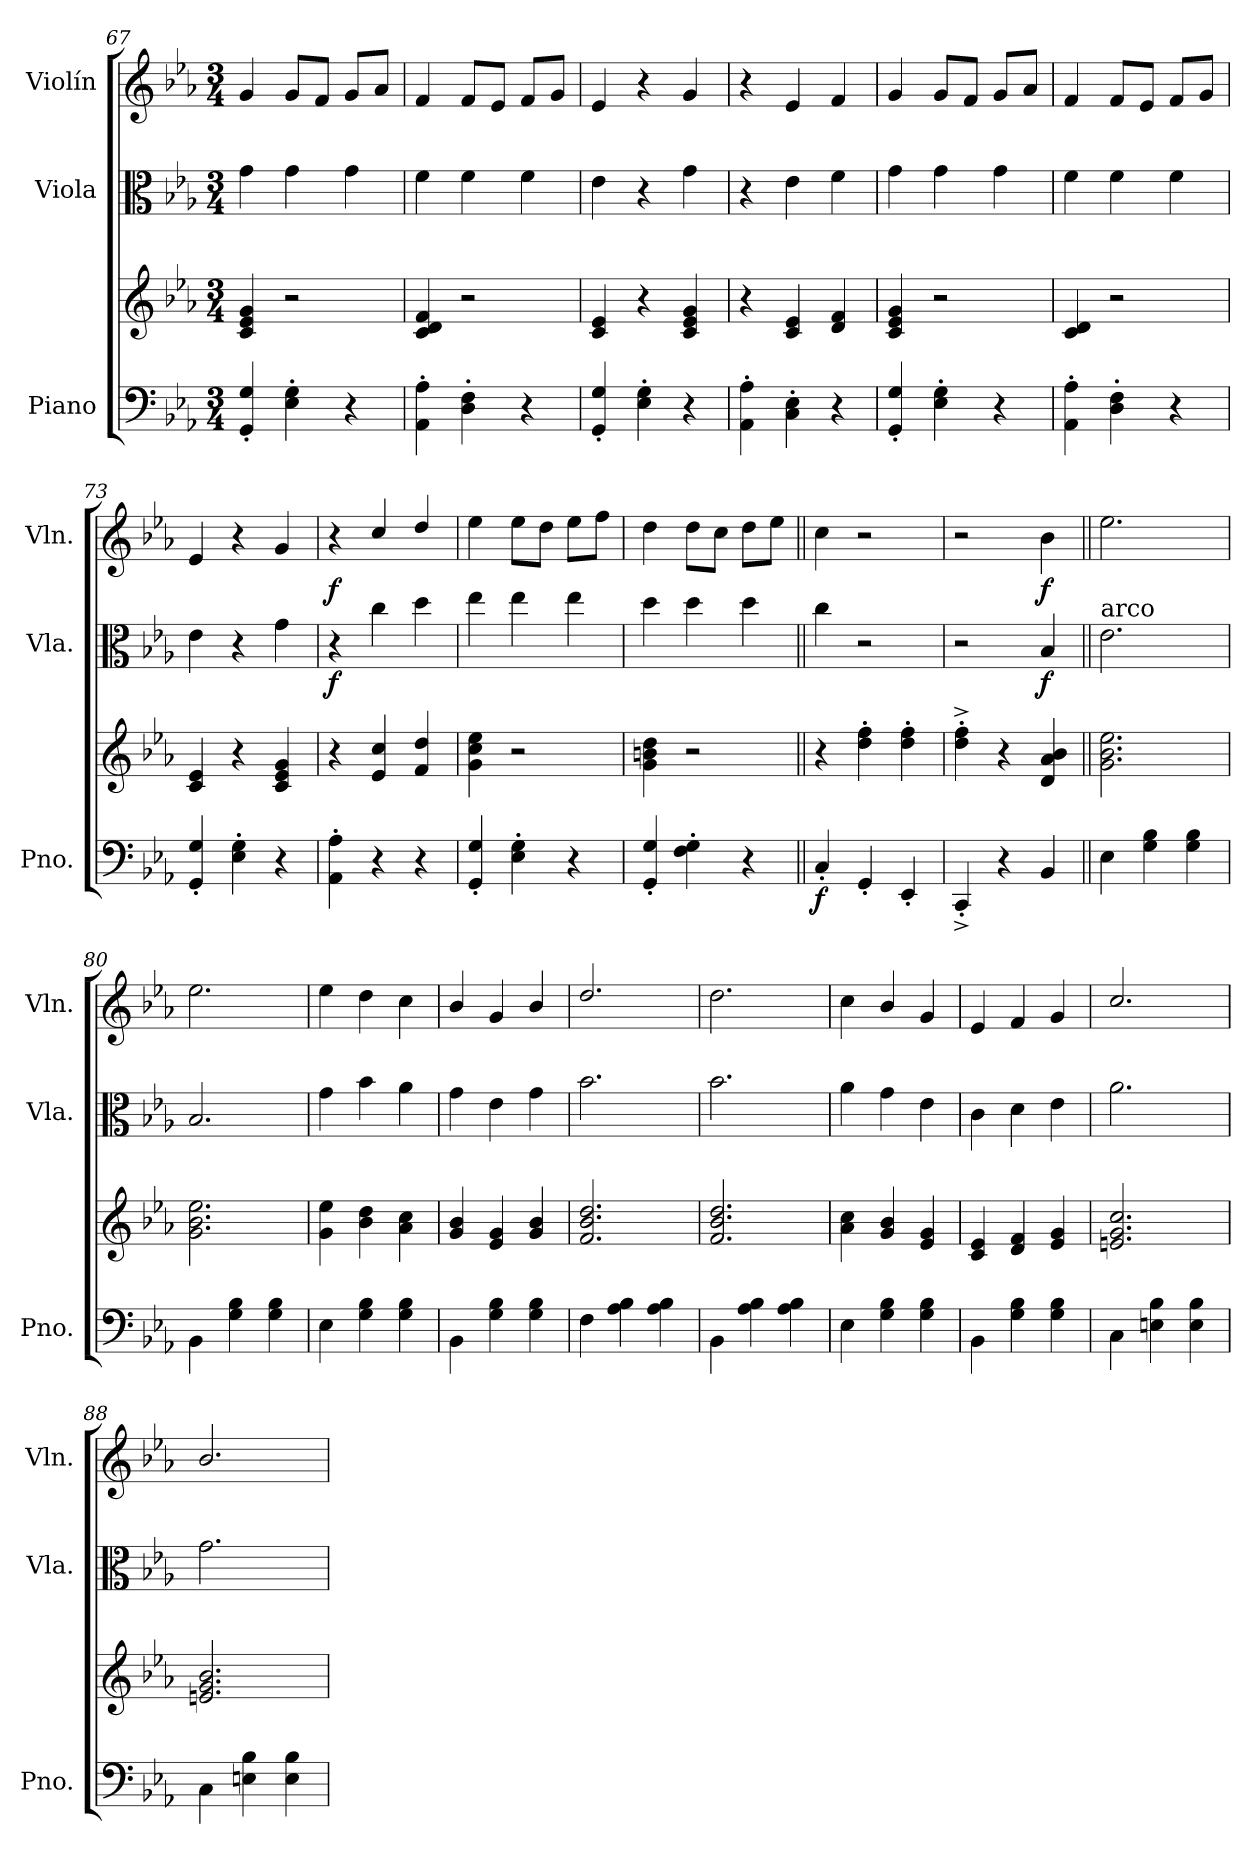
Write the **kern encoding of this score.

**kern	**kern	**dynam	**kern	**dynam	**kern	**dynam
*part3	*part3	*part3	*part2	*part2	*part1	*part1
*staff4	*staff3	*staff3/4	*staff2	*staff2	*staff1	*staff1
*I"Piano	*	*	*I"Viola	*	*I"Violín	*
*I'Pno.	*	*	*I'Vla.	*	*I'Vln.	*
*clefF4	*clefG2	*	*clefC3	*	*clefG2	*
*k[b-e-a-]	*k[b-e-a-]	*	*k[b-e-a-]	*	*k[b-e-a-]	*
*M3/4	*M3/4	*	*M3/4	*	*M3/4	*
=67	=67	=67	=67	=67	=67	=67
4GG/' 4G/'	4c/ 4e-/ 4g/	.	4g\	.	4g/	.
4E-\' 4G\'	2r	.	4g\	.	8g/L	.
.	.	.	.	.	8f/J	.
4r	.	.	4g\	.	8g/L	.
.	.	.	.	.	8a-/J	.
!!LO:LB:g=z
=68	=68	=68	=68	=68	=68	=68
4AA-\' 4A-\'	4c/ 4d/ 4f/	.	4f\	.	4f/	.
4D\' 4F\'	2r	.	4f\	.	8f/L	.
.	.	.	.	.	8e-/J	.
4r	.	.	4f\	.	8f/L	.
.	.	.	.	.	8g/J	.
=69	=69	=69	=69	=69	=69	=69
4GG/' 4G/'	4c/ 4e-/	.	4e-\	.	4e-/	.
4E-\' 4G\'	4r	.	4r	.	4r	.
4r	4c/ 4e-/ 4g/	.	4g\	.	4g/	.
=70	=70	=70	=70	=70	=70	=70
4AA-\' 4A-\'	4r	.	4r	.	4r	.
4C\' 4E-\'	4c/ 4e-/	.	4e-\	.	4e-/	.
4r	4d/ 4f/	.	4f\	.	4f/	.
=71	=71	=71	=71	=71	=71	=71
4GG/' 4G/'	4c/ 4e-/ 4g/	.	4g\	.	4g/	.
4E-\' 4G\'	2r	.	4g\	.	8g/L	.
.	.	.	.	.	8f/J	.
4r	.	.	4g\	.	8g/L	.
.	.	.	.	.	8a-/J	.
=72	=72	=72	=72	=72	=72	=72
4AA-\' 4A-\'	4c/ 4d/	.	4f\	.	4f/	.
4D\' 4F\'	2r	.	4f\	.	8f/L	.
.	.	.	.	.	8e-/J	.
4r	.	.	4f\	.	8f/L	.
.	.	.	.	.	8g/J	.
=73	=73	=73	=73	=73	=73	=73
4GG/' 4G/'	4c/ 4e-/	.	4e-\	.	4e-/	.
4E-\' 4G\'	4r	.	4r	.	4r	.
4r	4c/ 4e-/ 4g/	.	4g\	.	4g/	.
=74	=74	=74	=74	=74	=74	=74
!	!	!LO:DY:b=2	!	!	!	!
!	!	!LO:DY:n=1:b	!	!LO:DY:b	!	!LO:DY:b
4AA-\' 4A-\'	4r	mf mf	4r	f	4r	f
4r	4e-/ 4cc/	.	4cc\	.	4cc/	.
4r	4f/ 4dd/	.	4dd\	.	4dd/	.
=75	=75	=75	=75	=75	=75	=75
4GG/' 4G/'	4g\ 4cc\ 4ee-\	.	4ee-\	.	4ee-\	.
4E-\' 4G\'	2r	.	4ee-\	.	8ee-\L	.
.	.	.	.	.	8dd\J	.
4r	.	.	4ee-\	.	8ee-\L	.
.	.	.	.	.	8ff\J	.
!!LO:LB:g=z
=76	=76	=76	=76	=76	=76	=76
4GG/' 4G/'	4g\ 4bn\ 4dd\	.	4dd\	.	4dd\	.
4F\' 4G\'	2r	.	4dd\	.	8dd\L	.
.	.	.	.	.	8cc\J	.
4r	.	.	4dd\	.	8dd\L	.
.	.	.	.	.	8ee-\J	.
=77||	=77||	=77||	=77||	=77||	=77||	=77||
!	!	!LO:DY:b=2	!	!	!	!
4C'/	4r	f	4cc\	.	4cc\	.
4GG'/	4dd\' 4ff\'	.	2r	.	2r	.
4EE-'/	4dd\' 4ff\'	.	.	.	.	.
=78	=78	=78	=78	=78	=78	=78
4CC'^/	4dd\'^ 4ff\'^	.	2r	.	2r	.
4r	4r	.	.	.	.	.
!	!	!LO:DY:b=2	!	!	!	!
!	!	!LO:DY:n=1:b	!	!LO:DY:b	!	!LO:DY:b
4BB-/	4d/ 4a-/ 4b-/	mf mf	4B-/	f	4b-\	f
=79||	=79||	=79||	=79||	=79||	=79||	=79||
!	!	!	!LO:TX:a:t=arco	!	!	!
4E-\	2.g\ 2.b-\ 2.ee-\	.	2.e-\	.	2.ee-\	.
4G\ 4B-\	.	.	.	.	.	.
4G\ 4B-\	.	.	.	.	.	.
=80	=80	=80	=80	=80	=80	=80
4BB-\	2.g\ 2.b-\ 2.ee-\	.	2.B-/	.	2.ee-\	.
4G\ 4B-\	.	.	.	.	.	.
4G\ 4B-\	.	.	.	.	.	.
=81	=81	=81	=81	=81	=81	=81
4E-\	4g\ 4ee-\	.	4g\	.	4ee-\	.
4G\ 4B-\	4b-\ 4dd\	.	4b-\	.	4dd\	.
4G\ 4B-\	4a-\ 4cc\	.	4a-\	.	4cc\	.
=82	=82	=82	=82	=82	=82	=82
4BB-\	4g/ 4b-/	.	4g\	.	4b-/	.
4G\ 4B-\	4e-/ 4g/	.	4e-\	.	4g/	.
4G\ 4B-\	4g/ 4b-/	.	4g\	.	4b-/	.
=83	=83	=83	=83	=83	=83	=83
4F\	2.f/ 2.b-/ 2.dd/	.	2.b-\	.	2.dd/	.
4A-\ 4B-\	.	.	.	.	.	.
4A-\ 4B-\	.	.	.	.	.	.
=84	=84	=84	=84	=84	=84	=84
4BB-\	2.f/ 2.b-/ 2.dd/	.	2.b-\	.	2.dd\	.
4A-\ 4B-\	.	.	.	.	.	.
4A-\ 4B-\	.	.	.	.	.	.
=85	=85	=85	=85	=85	=85	=85
4E-\	4a-\ 4cc\	.	4a-\	.	4cc\	.
4G\ 4B-\	4g/ 4b-/	.	4g\	.	4b-/	.
4G\ 4B-\	4e-/ 4g/	.	4e-\	.	4g/	.
!!LO:PB:g=z
=86	=86	=86	=86	=86	=86	=86
4BB-\	4c/ 4e-/	.	4c\	.	4e-/	.
4G\ 4B-\	4d/ 4f/	.	4d\	.	4f/	.
4G\ 4B-\	4e-/ 4g/	.	4e-\	.	4g/	.
=87	=87	=87	=87	=87	=87	=87
4C\	2.en/ 2.g/ 2.cc/	.	2.a-\	.	2.cc/	.
4En\ 4B-\	.	.	.	.	.	.
4E\ 4B-\	.	.	.	.	.	.
=88	=88	=88	=88	=88	=88	=88
4C\	2.en/ 2.g/ 2.b-/	.	2.g\	.	2.b-/	.
4En\ 4B-\	.	.	.	.	.	.
4E\ 4B-\	.	.	.	.	.	.
=	=	=	=	=	=	=
*-	*-	*-	*-	*-	*-	*-
